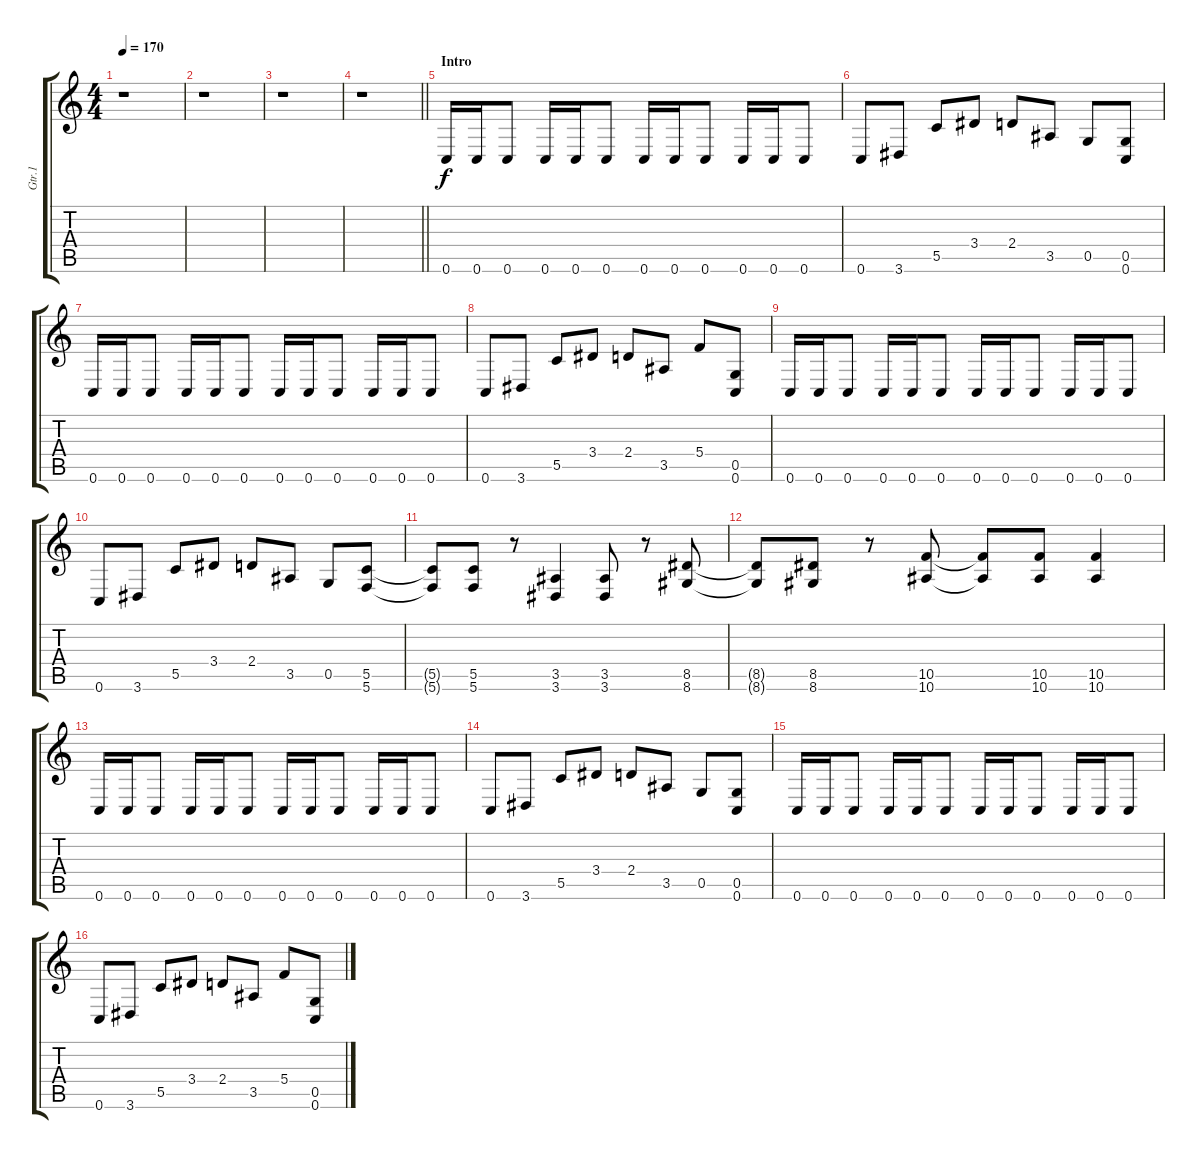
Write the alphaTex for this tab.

\track ("Gtr.1" "Gtr.1") {instrument distortionguitar}
\staff {score tabs}
\tuning (D4 A3 F3 C3 G2 C2) {hide}
\ts (4 4)
\tempo 170
\clef g2
\ks c
r.1{dy f instrument distortionguitar} |
r.1 |
r.1 |
\barLineRight lightlight
r.1 |
\section ("" "Intro")
0.6.16 0.6.16 0.6.8 0.6.16 0.6.16 0.6.8 0.6.16 0.6.16 0.6.8 0.6.16 0.6.16 0.6.8 |
0.6.8 3.6.8 5.5.8 3.4.8 2.4.8 3.5.8 0.5.8 (0.5 0.6).8 |
0.6.16 0.6.16 0.6.8 0.6.16 0.6.16 0.6.8 0.6.16 0.6.16 0.6.8 0.6.16 0.6.16 0.6.8 |
0.6.8 3.6.8 5.5.8 3.4.8 2.4.8 3.5.8 5.4.8 (0.5 0.6).8 |
0.6.16 0.6.16 0.6.8 0.6.16 0.6.16 0.6.8 0.6.16 0.6.16 0.6.8 0.6.16 0.6.16 0.6.8 |
0.6.8 3.6.8 5.5.8 3.4.8 2.4.8 3.5.8 0.5.8 (5.5 5.6).8 |
(5.5{t} 5.6{t}).8 (5.5 5.6).8 r.8 (3.5 3.6).4 (3.5 3.6).8 r.8 (8.5 8.6).8 |
(8.5{t} 8.6{t}).8 (8.5 8.6).8 r.8 (10.5 10.6).8 (10.5{t} 10.6{t}).8 (10.5 10.6).8 (10.5 10.6).4 |
0.6.16 0.6.16 0.6.8 0.6.16 0.6.16 0.6.8 0.6.16 0.6.16 0.6.8 0.6.16 0.6.16 0.6.8 |
0.6.8 3.6.8 5.5.8 3.4.8 2.4.8 3.5.8 0.5.8 (0.5 0.6).8 |
0.6.16 0.6.16 0.6.8 0.6.16 0.6.16 0.6.8 0.6.16 0.6.16 0.6.8 0.6.16 0.6.16 0.6.8 |
0.6.8 3.6.8 5.5.8 3.4.8 2.4.8 3.5.8 5.4.8 (0.5 0.6).8
